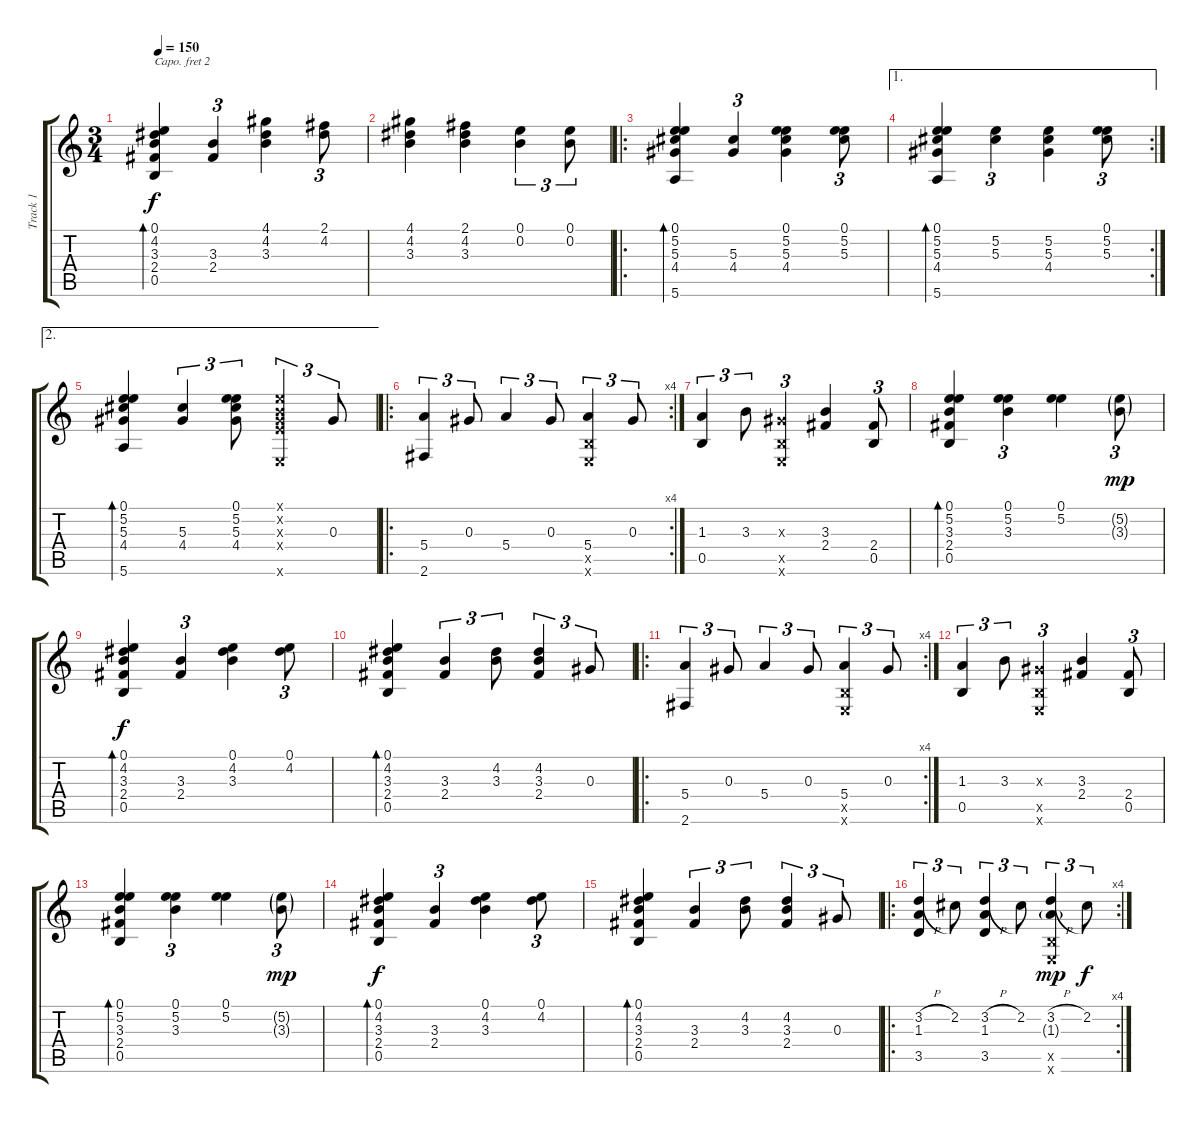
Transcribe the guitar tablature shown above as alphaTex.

\track ("Track 1" "Track 1") {instrument acousticguitarsteel}
\staff {score tabs}
\capo 2
\tuning (D4 A3 Gb3 D3 A2 D2) {hide}
\ts (3 4)
\tempo 150
\clef g2
\ks c
(0.1 4.2 3.3 2.4 0.5).4{bd 120 dy f} (3.3 2.4).4{tu (3 2)} (4.1 4.2 3.3).4 (2.1 4.2).8{tu (3 2)} |
(4.1 4.2 3.3).4 (2.1 4.2 3.3).4 (0.1 0.2).4{tu (3 2)} (0.1 0.2).8{tu (3 2)} |
\ro
(0.1 5.2 5.3 4.4 5.6).4{bd 120} (5.3 4.4).4{tu (3 2)} (0.1 5.2 5.3 4.4).4 (0.1 5.2 5.3).8{tu (3 2)} |
\ae 1
\rc 2
(0.1 5.2 5.3 4.4 5.6).4{bd 60} (5.2 5.3).4{tu (3 2)} (5.2 5.3 4.4).4 (0.1 5.2 5.3).8{tu (3 2)} |
\ae 2
(0.1 5.2 5.3 4.4 5.6).4{bd 120} (5.3 4.4).4{tu (3 2)} (0.1 5.2 5.3 4.4).8{tu (3 2)} (0.1{x} 0.2{x} 0.3{x} 0.4{x} 0.6{x}).4{tu (3 2)} 0.3.8{tu (3 2)} |
\ro
\rc 4
(5.4 2.6).4{tu (3 2)} 0.3.8{tu (3 2)} 5.4.4{tu (3 2)} 0.3.8{tu (3 2)} (5.4 0.5{x} 0.6{x}).4{tu (3 2)} 0.3.8{tu (3 2)} |
(1.3 0.5).4{tu (3 2)} 3.3.8{tu (3 2)} (0.3{x} 0.5{x} 0.6{x}).4{tu (3 2)} (3.3 2.4).4 (2.4 0.5).8{tu (3 2)} |
(0.1 5.2 3.3 2.4 0.5).4{bd 120} (0.1 5.2 3.3).4{tu (3 2)} (0.1 5.2).4 (5.2{g} 3.3{g}).8{tu (3 2) dy mp} |
(0.1 4.2 3.3 2.4 0.5).4{bd 120 dy f} (3.3 2.4).4{tu (3 2)} (0.1 4.2 3.3).4 (0.1 4.2).8{tu (3 2)} |
(0.1 4.2 3.3 2.4 0.5).4{bd 120} (3.3 2.4).4{tu (3 2)} (4.2 3.3).8{tu (3 2)} (4.2 3.3 2.4).4{tu (3 2)} 0.3.8{tu (3 2)} |
\ro
\rc 4
(5.4 2.6).4{tu (3 2)} 0.3.8{tu (3 2)} 5.4.4{tu (3 2)} 0.3.8{tu (3 2)} (5.4 0.5{x} 0.6{x}).4{tu (3 2)} 0.3.8{tu (3 2)} |
(1.3 0.5).4{tu (3 2)} 3.3.8{tu (3 2)} (0.3{x} 0.5{x} 0.6{x}).4{tu (3 2)} (3.3 2.4).4 (2.4 0.5).8{tu (3 2)} |
(0.1 5.2 3.3 2.4 0.5).4{bd 120} (0.1 5.2 3.3).4{tu (3 2)} (0.1 5.2).4 (5.2{g} 3.3{g}).8{tu (3 2) dy mp} |
(0.1 4.2 3.3 2.4 0.5).4{bd 120 dy f} (3.3 2.4).4{tu (3 2)} (0.1 4.2 3.3).4 (0.1 4.2).8{tu (3 2)} |
(0.1 4.2 3.3 2.4 0.5).4{bd 120} (3.3 2.4).4{tu (3 2)} (4.2 3.3).8{tu (3 2)} (4.2 3.3 2.4).4{tu (3 2)} 0.3.8{tu (3 2)} |
\ro
\rc 4
(3.2{h} 1.3 3.5).4{tu (3 2)} 2.2.8{tu (3 2)} (3.2{h} 1.3 3.5).4{tu (3 2)} 2.2.8{tu (3 2)} (3.2{h} 1.3{g} 0.5{x} 0.6{x}).4{tu (3 2) dy mp} 2.2.8{tu (3 2) dy f}
